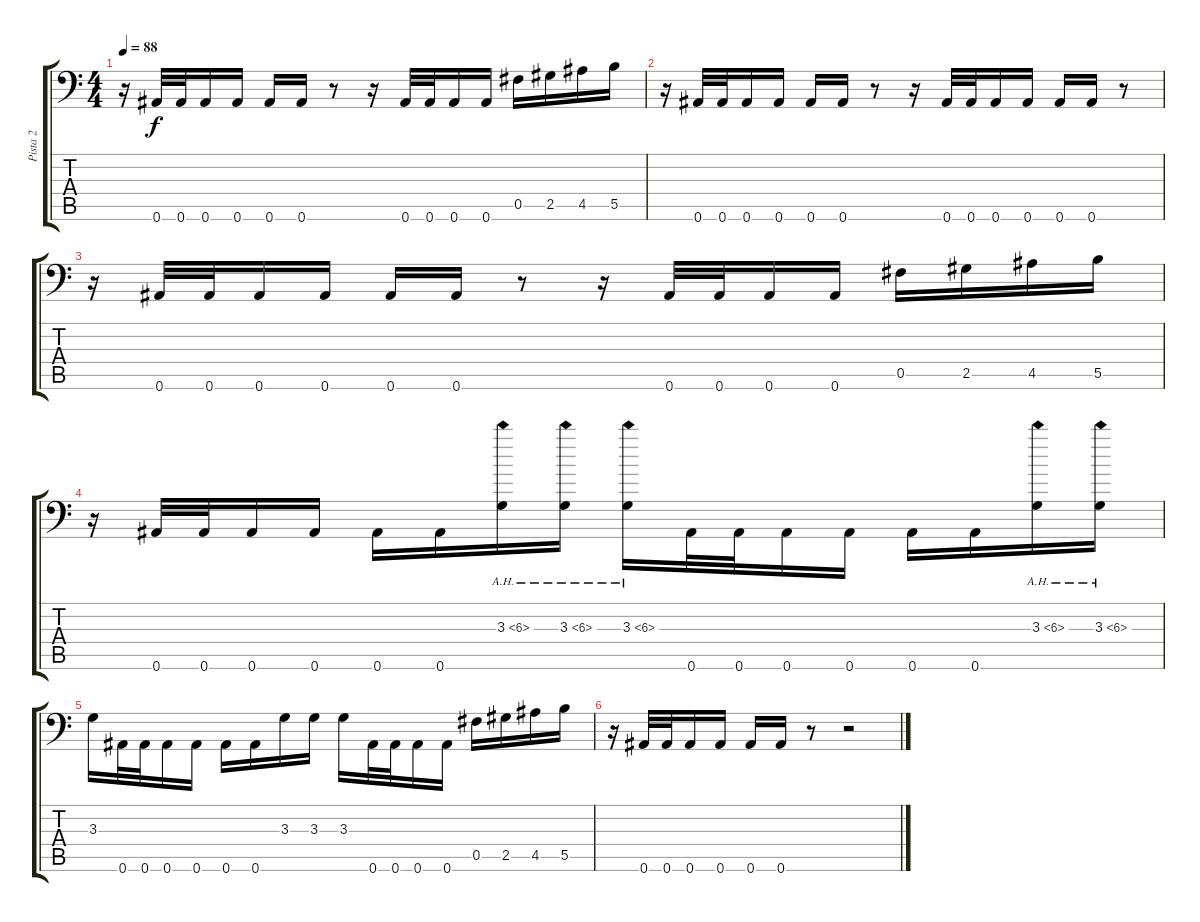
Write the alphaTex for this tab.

\track ("Pista 2" "Pista 2") {instrument distortionguitar}
\staff {score tabs}
\tuning (Db4 Ab3 E2 B1 Gb2 Bb1) {hide}
\ts (4 4)
\tempo 88
\clef f4
\ks c
r.16{dy f} 0.6.32 0.6.32 0.6.16 0.6.16 0.6.16 0.6.16 r.8 r.16 0.6.32 0.6.32 0.6.16 0.6.16 0.5.16 2.5.16 4.5.16 5.5.16 |
r.16 0.6.32 0.6.32 0.6.16 0.6.16 0.6.16 0.6.16 r.8 r.16 0.6.32 0.6.32 0.6.16 0.6.16 0.6.16 0.6.16 r.8 |
r.16 0.6.32 0.6.32 0.6.16 0.6.16 0.6.16 0.6.16 r.8 r.16 0.6.32 0.6.32 0.6.16 0.6.16 0.5.16 2.5.16 4.5.16 5.5.16 |
r.16 0.6.32 0.6.32 0.6.16 0.6.16 0.6.16 0.6.16 3.3{ah 3}.16 3.3{ah 3}.16 3.3{ah 3}.16 0.6.32 0.6.32 0.6.16 0.6.16 0.6.16 0.6.16 3.3{ah 3}.16 3.3{ah 3}.16 |
3.3.16 0.6.32 0.6.32 0.6.16 0.6.16 0.6.16 0.6.16 3.3.16 3.3.16 3.3.16 0.6.32 0.6.32 0.6.16 0.6.16 0.5.16 2.5.16 4.5.16 5.5.16 |
r.16 0.6.32 0.6.32 0.6.16 0.6.16 0.6.16 0.6.16 r.8 r.2
